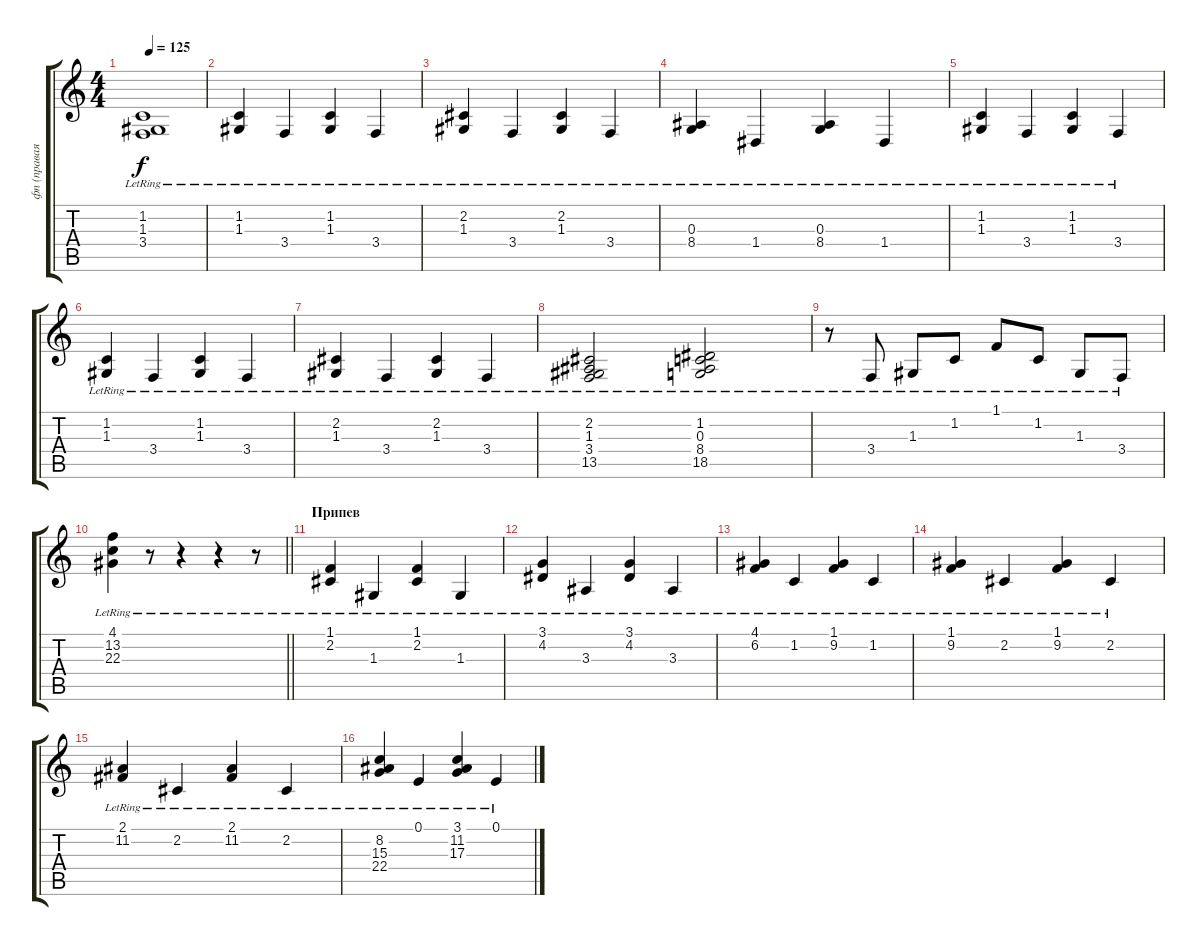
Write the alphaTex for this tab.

\track ("фп (правая рука)" "фп (правая") {instrument acousticgrandpiano}
\staff {score tabs}
\tuning (E4 B3 G3 D3 A2 E2) {hide}
\ts (4 4)
\tempo 125
\clef g2
\ks c
(1.2{lr} 1.3{lr} 3.4{lr}).1{dy f} |
(1.2{lr} 1.3{lr}).4 3.4{lr}.4 (1.2{lr} 1.3{lr}).4 3.4{lr}.4 |
(2.2{lr} 1.3{lr}).4 3.4{lr}.4 (2.2{lr} 1.3{lr}).4 3.4{lr}.4 |
(0.3{lr} 8.4{lr}).4 1.4{lr}.4 (0.3{lr} 8.4{lr}).4 1.4{lr}.4 |
(1.2{lr} 1.3{lr}).4 3.4{lr}.4 (1.2{lr} 1.3{lr}).4 3.4{lr}.4 |
(1.2{lr} 1.3{lr}).4 3.4{lr}.4 (1.2{lr} 1.3{lr}).4 3.4{lr}.4 |
(2.2{lr} 1.3{lr}).4 3.4{lr}.4 (2.2{lr} 1.3{lr}).4 3.4{lr}.4 |
(2.2{lr} 1.3{lr} 3.4{lr} 13.5{lr}).2 (1.2{lr} 0.3{lr} 8.4{lr} 18.5{lr}).2 |
r.8 3.4{lr}.8 1.3{lr}.8 1.2{lr}.8 1.1{lr}.8 1.2{lr}.8 1.3{lr}.8 3.4{lr}.8 |
\barLineRight lightlight
(4.1{lr} 13.2{lr} 22.3{lr}).4 r.8 r.4 r.4 r.8 |
\section ("" "Припев")
(1.1{lr} 2.2{lr}).4 1.3{lr}.4 (1.1{lr} 2.2{lr}).4 1.3{lr}.4 |
(3.1{lr} 4.2{lr}).4 3.3{lr}.4 (3.1{lr} 4.2{lr}).4 3.3{lr}.4 |
(4.1{lr} 6.2{lr}).4 1.2{lr}.4 (1.1{lr} 9.2{lr}).4 1.2{lr}.4 |
(1.1{lr} 9.2{lr}).4 2.2{lr}.4 (1.1{lr} 9.2{lr}).4 2.2{lr}.4 |
(2.1{lr} 11.2{lr}).4 2.2{lr}.4 (2.1{lr} 11.2{lr}).4 2.2{lr}.4 |
(8.2{lr} 15.3{lr} 22.4{lr}).4 0.1{lr}.4 (3.1{lr} 11.2{lr} 17.3{lr}).4 0.1{lr}.4
